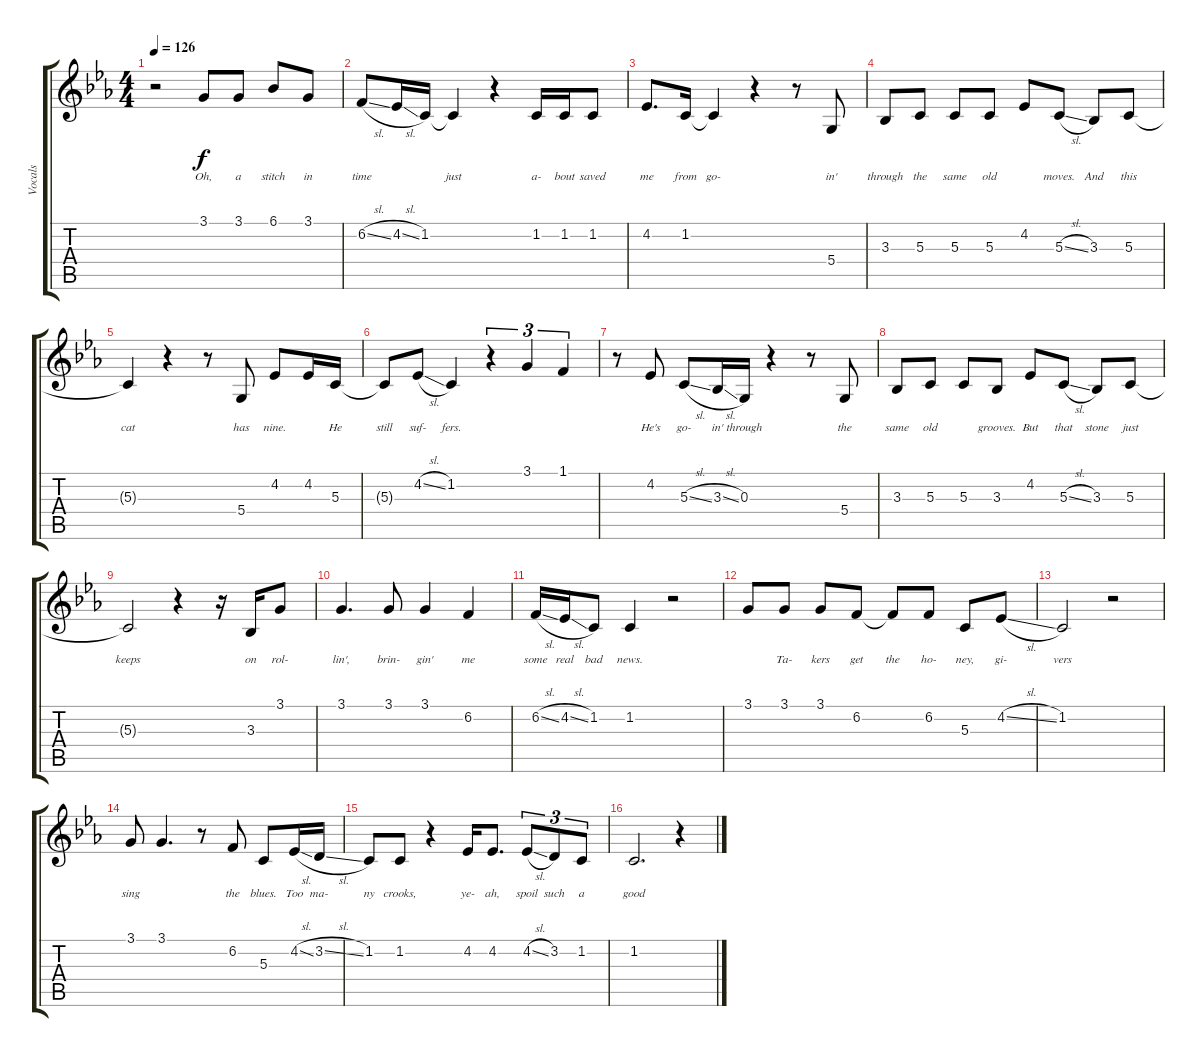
\track ("Vocals" "Vocals") {instrument clarinet}
\staff {score tabs}
\tuning (E4 B3 G3 D3 A2 E2) {hide}
\ts (4 4)
\tempo 126
\clef g2
\ks eb
r.2{dy f} 3.1.8{lyrics (0 "Oh,") lyrics (1 "") lyrics (2 "") lyrics (3 "") lyrics (4 "")} 3.1.8{lyrics (0 "a") lyrics (1 "") lyrics (2 "") lyrics (3 "") lyrics (4 "")} 6.1.8{lyrics (0 "stitch") lyrics (1 "") lyrics (2 "") lyrics (3 "") lyrics (4 "")} 3.1.8{lyrics (0 "in") lyrics (1 "") lyrics (2 "") lyrics (3 "") lyrics (4 "")} |
6.2{sl}.8{lyrics (0 "time") lyrics (1 "") lyrics (2 "") lyrics (3 "") lyrics (4 "")} 4.2{sl}.16{lyrics (0 "") lyrics (1 "") lyrics (2 "") lyrics (3 "") lyrics (4 "")} 1.2.16{lyrics (0 "") lyrics (1 "") lyrics (2 "") lyrics (3 "") lyrics (4 "")} 1.2{t}.4{lyrics (0 "just") lyrics (1 "") lyrics (2 "") lyrics (3 "") lyrics (4 "")} r.4 1.2.16{lyrics (0 "a-") lyrics (1 "") lyrics (2 "") lyrics (3 "") lyrics (4 "")} 1.2.16{lyrics (0 "bout") lyrics (1 "") lyrics (2 "") lyrics (3 "") lyrics (4 "")} 1.2.8{lyrics (0 "saved") lyrics (1 "") lyrics (2 "") lyrics (3 "") lyrics (4 "")} |
4.2.8{d lyrics (0 "me") lyrics (1 "") lyrics (2 "") lyrics (3 "") lyrics (4 "")} 1.2.16{lyrics (0 "from") lyrics (1 "") lyrics (2 "") lyrics (3 "") lyrics (4 "")} 1.2{t}.4{lyrics (0 "go-") lyrics (1 "") lyrics (2 "") lyrics (3 "") lyrics (4 "")} r.4 r.8 5.4.8{lyrics (0 "in'") lyrics (1 "") lyrics (2 "") lyrics (3 "") lyrics (4 "")} |
3.3.8{lyrics (0 "through") lyrics (1 "") lyrics (2 "") lyrics (3 "") lyrics (4 "")} 5.3.8{lyrics (0 "the") lyrics (1 "") lyrics (2 "") lyrics (3 "") lyrics (4 "")} 5.3.8{lyrics (0 "same") lyrics (1 "") lyrics (2 "") lyrics (3 "") lyrics (4 "")} 5.3.8{lyrics (0 "old") lyrics (1 "") lyrics (2 "") lyrics (3 "") lyrics (4 "")} 4.2.8{lyrics (0 "") lyrics (1 "") lyrics (2 "") lyrics (3 "") lyrics (4 "")} 5.3{sl}.8{lyrics (0 "moves.") lyrics (1 "") lyrics (2 "") lyrics (3 "") lyrics (4 "")} 3.3.8{lyrics (0 "And") lyrics (1 "") lyrics (2 "") lyrics (3 "") lyrics (4 "")} 5.3.8{lyrics (0 "this") lyrics (1 "") lyrics (2 "") lyrics (3 "") lyrics (4 "")} |
5.3{t}.4{lyrics (0 "cat") lyrics (1 "") lyrics (2 "") lyrics (3 "") lyrics (4 "")} r.4 r.8 5.4.8{lyrics (0 "has") lyrics (1 "") lyrics (2 "") lyrics (3 "") lyrics (4 "")} 4.2.8{lyrics (0 "nine.") lyrics (1 "") lyrics (2 "") lyrics (3 "") lyrics (4 "")} 4.2.16{lyrics (0 "") lyrics (1 "") lyrics (2 "") lyrics (3 "") lyrics (4 "")} 5.3.16{lyrics (0 "He") lyrics (1 "") lyrics (2 "") lyrics (3 "") lyrics (4 "")} |
5.3{t}.8{lyrics (0 "still") lyrics (1 "") lyrics (2 "") lyrics (3 "") lyrics (4 "")} 4.2{sl}.8{lyrics (0 "suf-") lyrics (1 "") lyrics (2 "") lyrics (3 "") lyrics (4 "")} 1.2.4{lyrics (0 "fers.") lyrics (1 "") lyrics (2 "") lyrics (3 "") lyrics (4 "")} r.4{tu (3 2)} 3.1.4{tu (3 2) lyrics (0 "") lyrics (1 "") lyrics (2 "") lyrics (3 "") lyrics (4 "")} 1.1.4{tu (3 2) lyrics (0 "") lyrics (1 "") lyrics (2 "") lyrics (3 "") lyrics (4 "")} |
r.8 4.2.8{lyrics (0 "He's") lyrics (1 "") lyrics (2 "") lyrics (3 "") lyrics (4 "")} 5.3{sl}.8{lyrics (0 "go-") lyrics (1 "") lyrics (2 "") lyrics (3 "") lyrics (4 "")} 3.3{sl}.16{lyrics (0 "in'") lyrics (1 "") lyrics (2 "") lyrics (3 "") lyrics (4 "")} 0.3.16{lyrics (0 "through") lyrics (1 "") lyrics (2 "") lyrics (3 "") lyrics (4 "")} r.4 r.8 5.4.8{lyrics (0 "the") lyrics (1 "") lyrics (2 "") lyrics (3 "") lyrics (4 "")} |
3.3.8{lyrics (0 "same") lyrics (1 "") lyrics (2 "") lyrics (3 "") lyrics (4 "")} 5.3.8{lyrics (0 "old") lyrics (1 "") lyrics (2 "") lyrics (3 "") lyrics (4 "")} 5.3.8{lyrics (0 "") lyrics (1 "") lyrics (2 "") lyrics (3 "") lyrics (4 "")} 3.3.8{lyrics (0 "grooves.") lyrics (1 "") lyrics (2 "") lyrics (3 "") lyrics (4 "")} 4.2.8{lyrics (0 "But") lyrics (1 "") lyrics (2 "") lyrics (3 "") lyrics (4 "")} 5.3{sl}.8{lyrics (0 "that") lyrics (1 "") lyrics (2 "") lyrics (3 "") lyrics (4 "")} 3.3.8{lyrics (0 "stone") lyrics (1 "") lyrics (2 "") lyrics (3 "") lyrics (4 "")} 5.3.8{lyrics (0 "just") lyrics (1 "") lyrics (2 "") lyrics (3 "") lyrics (4 "")} |
5.3{t}.2{lyrics (0 "keeps") lyrics (1 "") lyrics (2 "") lyrics (3 "") lyrics (4 "")} r.4 r.16 3.3.16{lyrics (0 "on") lyrics (1 "") lyrics (2 "") lyrics (3 "") lyrics (4 "")} 3.1.8{lyrics (0 "rol-") lyrics (1 "") lyrics (2 "") lyrics (3 "") lyrics (4 "")} |
3.1.4{d lyrics (0 "lin',") lyrics (1 "") lyrics (2 "") lyrics (3 "") lyrics (4 "")} 3.1.8{lyrics (0 "brin-") lyrics (1 "") lyrics (2 "") lyrics (3 "") lyrics (4 "")} 3.1.4{lyrics (0 "gin'") lyrics (1 "") lyrics (2 "") lyrics (3 "") lyrics (4 "")} 6.2.4{lyrics (0 "me") lyrics (1 "") lyrics (2 "") lyrics (3 "") lyrics (4 "")} |
6.2{sl}.16{lyrics (0 "some") lyrics (1 "") lyrics (2 "") lyrics (3 "") lyrics (4 "")} 4.2{sl}.16{lyrics (0 "real") lyrics (1 "") lyrics (2 "") lyrics (3 "") lyrics (4 "")} 1.2.8{lyrics (0 "bad") lyrics (1 "") lyrics (2 "") lyrics (3 "") lyrics (4 "")} 1.2.4{lyrics (0 "news.") lyrics (1 "") lyrics (2 "") lyrics (3 "") lyrics (4 "")} r.2 |
3.1.8{lyrics (0 "") lyrics (1 "") lyrics (2 "") lyrics (3 "") lyrics (4 "")} 3.1.8{lyrics (0 "Ta-") lyrics (1 "") lyrics (2 "") lyrics (3 "") lyrics (4 "")} 3.1.8{lyrics (0 "kers") lyrics (1 "") lyrics (2 "") lyrics (3 "") lyrics (4 "")} 6.2.8{lyrics (0 "get") lyrics (1 "") lyrics (2 "") lyrics (3 "") lyrics (4 "")} 6.2{t}.8{lyrics (0 "the") lyrics (1 "") lyrics (2 "") lyrics (3 "") lyrics (4 "")} 6.2.8{lyrics (0 "ho-") lyrics (1 "") lyrics (2 "") lyrics (3 "") lyrics (4 "")} 5.3.8{lyrics (0 "ney,") lyrics (1 "") lyrics (2 "") lyrics (3 "") lyrics (4 "")} 4.2{sl}.8{lyrics (0 "gi-") lyrics (1 "") lyrics (2 "") lyrics (3 "") lyrics (4 "")} |
1.2.2{lyrics (0 "vers") lyrics (1 "") lyrics (2 "") lyrics (3 "") lyrics (4 "")} r.2 |
3.1.8{lyrics (0 "sing") lyrics (1 "") lyrics (2 "") lyrics (3 "") lyrics (4 "")} 3.1.4{d lyrics (0 "") lyrics (1 "") lyrics (2 "") lyrics (3 "") lyrics (4 "")} r.8 6.2.8{lyrics (0 "the") lyrics (1 "") lyrics (2 "") lyrics (3 "") lyrics (4 "")} 5.3.8{lyrics (0 "blues.") lyrics (1 "") lyrics (2 "") lyrics (3 "") lyrics (4 "")} 4.2{sl}.16{lyrics (0 "Too") lyrics (1 "") lyrics (2 "") lyrics (3 "") lyrics (4 "")} 3.2{sl}.16{lyrics (0 "ma-") lyrics (1 "") lyrics (2 "") lyrics (3 "") lyrics (4 "")} |
1.2.8{lyrics (0 "ny") lyrics (1 "") lyrics (2 "") lyrics (3 "") lyrics (4 "")} 1.2.8{lyrics (0 "crooks,") lyrics (1 "") lyrics (2 "") lyrics (3 "") lyrics (4 "")} r.4 4.2.16{lyrics (0 "ye-") lyrics (1 "") lyrics (2 "") lyrics (3 "") lyrics (4 "")} 4.2.8{d lyrics (0 "ah,") lyrics (1 "") lyrics (2 "") lyrics (3 "") lyrics (4 "")} 4.2{sl}.8{tu (3 2) lyrics (0 "spoil") lyrics (1 "") lyrics (2 "") lyrics (3 "") lyrics (4 "")} 3.2.8{tu (3 2) lyrics (0 "such") lyrics (1 "") lyrics (2 "") lyrics (3 "") lyrics (4 "")} 1.2.8{tu (3 2) lyrics (0 "a") lyrics (1 "") lyrics (2 "") lyrics (3 "") lyrics (4 "")} |
1.2.2{d lyrics (0 "good") lyrics (1 "") lyrics (2 "") lyrics (3 "") lyrics (4 "")} r.4
